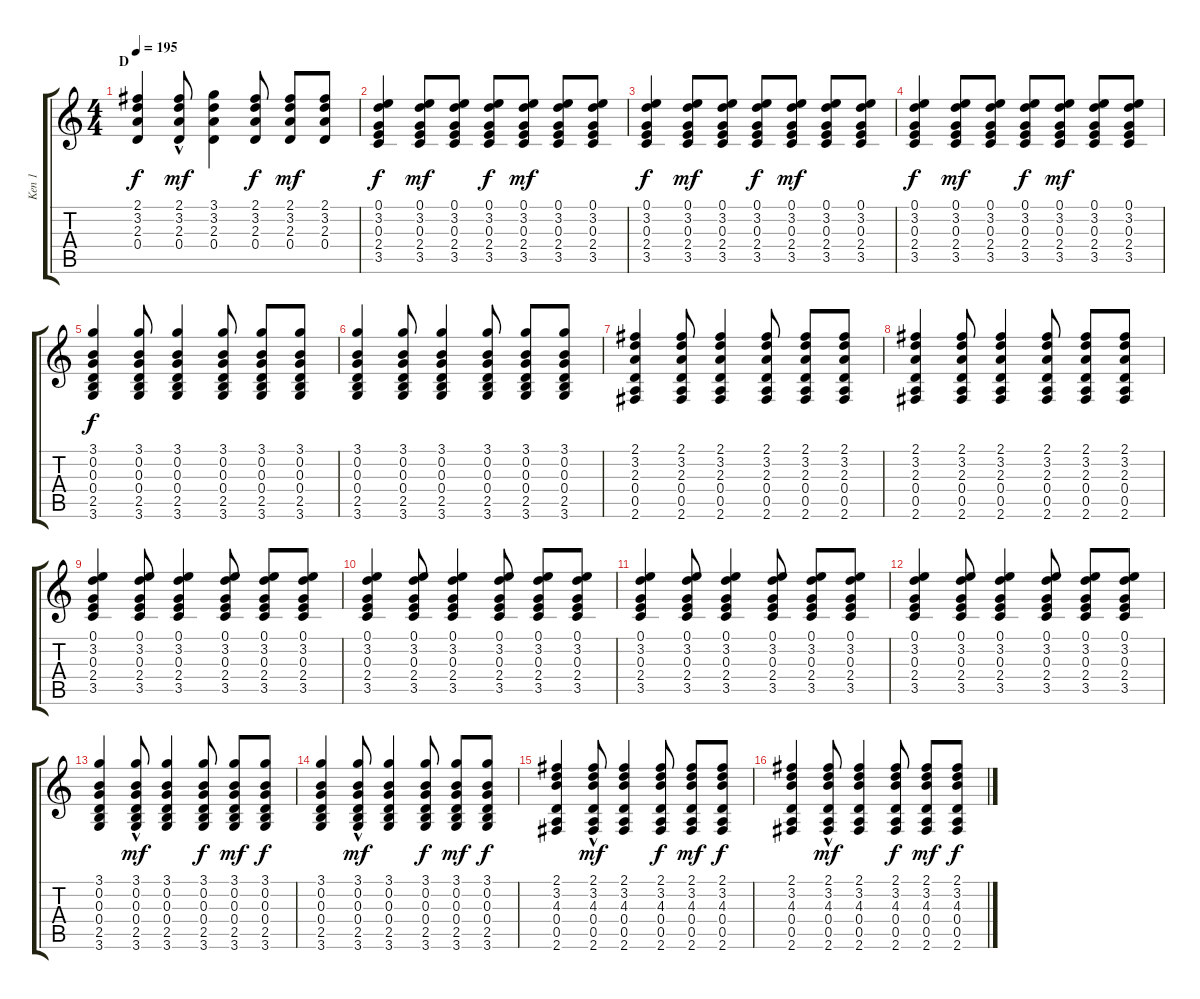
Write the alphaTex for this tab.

\track ("Ken 1" "Ken 1") {instrument acousticguitarsteel}
\staff {score tabs}
\tuning (E4 B3 G3 D3 A2 E2) {hide}
\ts (4 4)
\section ("" "D")
\tempo 195
\clef g2
\ks c
(2.1 3.2 2.3 0.4).4{dy f} (2.1{hac} 3.2{hac} 2.3{hac} 0.4{hac}).8{dy mf} (3.1 3.2 2.3 0.4).4 (2.1 3.2 2.3 0.4).8{dy f} (2.1 3.2 2.3 0.4).8{dy mf} (2.1 3.2 2.3 0.4).8 |
(0.1 3.2 0.3 2.4 3.5).4{dy f} (0.1 3.2 0.3 2.4 3.5).8{dy mf} (0.1 3.2 0.3 2.4 3.5).8 (0.1 3.2 0.3 2.4 3.5).8{dy f} (0.1 3.2 0.3 2.4 3.5).8{dy mf} (0.1 3.2 0.3 2.4 3.5).8 (0.1 3.2 0.3 2.4 3.5).8 |
(0.1 3.2 0.3 2.4 3.5).4{dy f} (0.1 3.2 0.3 2.4 3.5).8{dy mf} (0.1 3.2 0.3 2.4 3.5).8 (0.1 3.2 0.3 2.4 3.5).8{dy f} (0.1 3.2 0.3 2.4 3.5).8{dy mf} (0.1 3.2 0.3 2.4 3.5).8 (0.1 3.2 0.3 2.4 3.5).8 |
(0.1 3.2 0.3 2.4 3.5).4{dy f} (0.1 3.2 0.3 2.4 3.5).8{dy mf} (0.1 3.2 0.3 2.4 3.5).8 (0.1 3.2 0.3 2.4 3.5).8{dy f} (0.1 3.2 0.3 2.4 3.5).8{dy mf} (0.1 3.2 0.3 2.4 3.5).8 (0.1 3.2 0.3 2.4 3.5).8 |
(3.1 0.2 0.3 0.4 2.5 3.6).4{dy f} (3.1 0.2 0.3 0.4 2.5 3.6).8 (3.1 0.2 0.3 0.4 2.5 3.6).4 (3.1 0.2 0.3 0.4 2.5 3.6).8 (3.1 0.2 0.3 0.4 2.5 3.6).8 (3.1 0.2 0.3 0.4 2.5 3.6).8 |
(3.1 0.2 0.3 0.4 2.5 3.6).4 (3.1 0.2 0.3 0.4 2.5 3.6).8 (3.1 0.2 0.3 0.4 2.5 3.6).4 (3.1 0.2 0.3 0.4 2.5 3.6).8 (3.1 0.2 0.3 0.4 2.5 3.6).8 (3.1 0.2 0.3 0.4 2.5 3.6).8 |
(2.1 3.2 2.3 0.4 0.5 2.6).4 (2.1 3.2 2.3 0.4 0.5 2.6).8 (2.1 3.2 2.3 0.4 0.5 2.6).4 (2.1 3.2 2.3 0.4 0.5 2.6).8 (2.1 3.2 2.3 0.4 0.5 2.6).8 (2.1 3.2 2.3 0.4 0.5 2.6).8 |
(2.1 3.2 2.3 0.4 0.5 2.6).4 (2.1 3.2 2.3 0.4 0.5 2.6).8 (2.1 3.2 2.3 0.4 0.5 2.6).4 (2.1 3.2 2.3 0.4 0.5 2.6).8 (2.1 3.2 2.3 0.4 0.5 2.6).8 (2.1 3.2 2.3 0.4 0.5 2.6).8 |
(0.1 3.2 0.3 2.4 3.5).4 (0.1 3.2 0.3 2.4 3.5).8 (0.1 3.2 0.3 2.4 3.5).4 (0.1 3.2 0.3 2.4 3.5).8 (0.1 3.2 0.3 2.4 3.5).8 (0.1 3.2 0.3 2.4 3.5).8 |
(0.1 3.2 0.3 2.4 3.5).4 (0.1 3.2 0.3 2.4 3.5).8 (0.1 3.2 0.3 2.4 3.5).4 (0.1 3.2 0.3 2.4 3.5).8 (0.1 3.2 0.3 2.4 3.5).8 (0.1 3.2 0.3 2.4 3.5).8 |
(0.1 3.2 0.3 2.4 3.5).4 (0.1 3.2 0.3 2.4 3.5).8 (0.1 3.2 0.3 2.4 3.5).4 (0.1 3.2 0.3 2.4 3.5).8 (0.1 3.2 0.3 2.4 3.5).8 (0.1 3.2 0.3 2.4 3.5).8 |
(0.1 3.2 0.3 2.4 3.5).4 (0.1 3.2 0.3 2.4 3.5).8 (0.1 3.2 0.3 2.4 3.5).4 (0.1 3.2 0.3 2.4 3.5).8 (0.1 3.2 0.3 2.4 3.5).8 (0.1 3.2 0.3 2.4 3.5).8 |
(3.1 0.2 0.3 0.4 2.5 3.6).4 (3.1 0.2 0.3{hac} 0.4{hac} 2.5{hac} 3.6{hac}).8{dy mf} (3.1 0.2 0.3 0.4 2.5 3.6).4 (3.1 0.2 0.3 0.4 2.5 3.6).8{dy f} (3.1 0.2 0.3 0.4 2.5 3.6).8{dy mf} (3.1 0.2 0.3 0.4 2.5 3.6).8{dy f} |
(3.1 0.2 0.3 0.4 2.5 3.6).4 (3.1 0.2 0.3{hac} 0.4{hac} 2.5{hac} 3.6{hac}).8{dy mf} (3.1 0.2 0.3 0.4 2.5 3.6).4 (3.1 0.2 0.3 0.4 2.5 3.6).8{dy f} (3.1 0.2 0.3 0.4 2.5 3.6).8{dy mf} (3.1 0.2 0.3 0.4 2.5 3.6).8{dy f} |
(2.1 3.2 4.3 0.4 0.5 2.6).4 (2.1 3.2 4.3{hac} 0.4{hac} 0.5{hac} 2.6{hac}).8{dy mf} (2.1 3.2 4.3 0.4 0.5 2.6).4 (2.1 3.2 4.3 0.4 0.5 2.6).8{dy f} (2.1 3.2 4.3 0.4 0.5 2.6).8{dy mf} (2.1 3.2 4.3 0.4 0.5 2.6).8{dy f} |
(2.1 3.2 4.3 0.4 0.5 2.6).4 (2.1 3.2 4.3{hac} 0.4{hac} 0.5{hac} 2.6{hac}).8{dy mf} (2.1 3.2 4.3 0.4 0.5 2.6).4 (2.1 3.2 4.3 0.4 0.5 2.6).8{dy f} (2.1 3.2 4.3 0.4 0.5 2.6).8{dy mf} (2.1 3.2 4.3 0.4 0.5 2.6).8{dy f}
